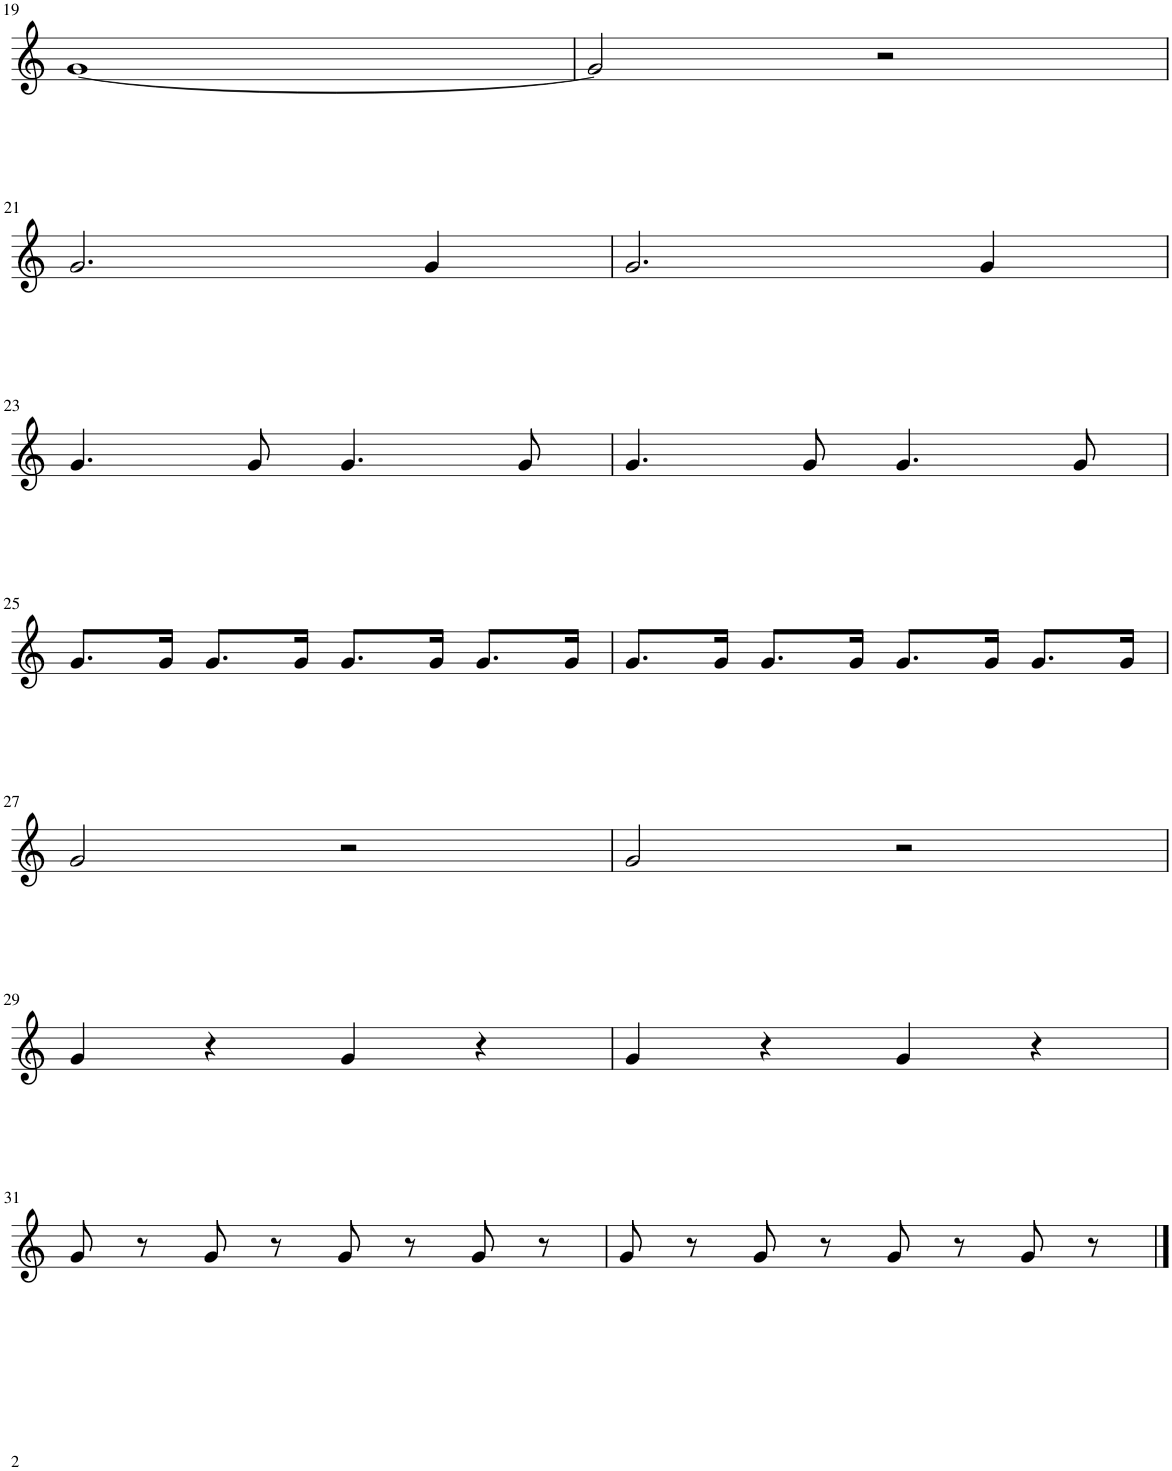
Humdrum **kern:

**kern
*part1
*staff1
*I"Piano
*I'Pno.
!!LO:PB:g=z
*clefG2
*k[]
*M4/4
=19
[1g
=20
2g/]
2r
!!LO:LB:g=z
=21
2.g/
4g/
=22
2.g/
4g/
!!LO:LB:g=z
=23
4.g/
8g/
4.g/
8g/
=24
4.g/
8g/
4.g/
8g/
!!LO:LB:g=z
=25
8.g/L
16g/Jk
8.g/L
16g/Jk
8.g/L
16g/Jk
8.g/L
16g/Jk
=26
8.g/L
16g/Jk
8.g/L
16g/Jk
8.g/L
16g/Jk
8.g/L
16g/Jk
!!LO:LB:g=z
=27
2g/
2r
=28
2g/
2r
!!LO:LB:g=z
=29
4g/
4r
4g/
4r
=30
4g/
4r
4g/
4r
!!LO:LB:g=z
=31
8g/
8r
8g/
8r
8g/
8r
8g/
8r
=32
8g/
8r
8g/
8r
8g/
8r
8g/
8r
==
*-
